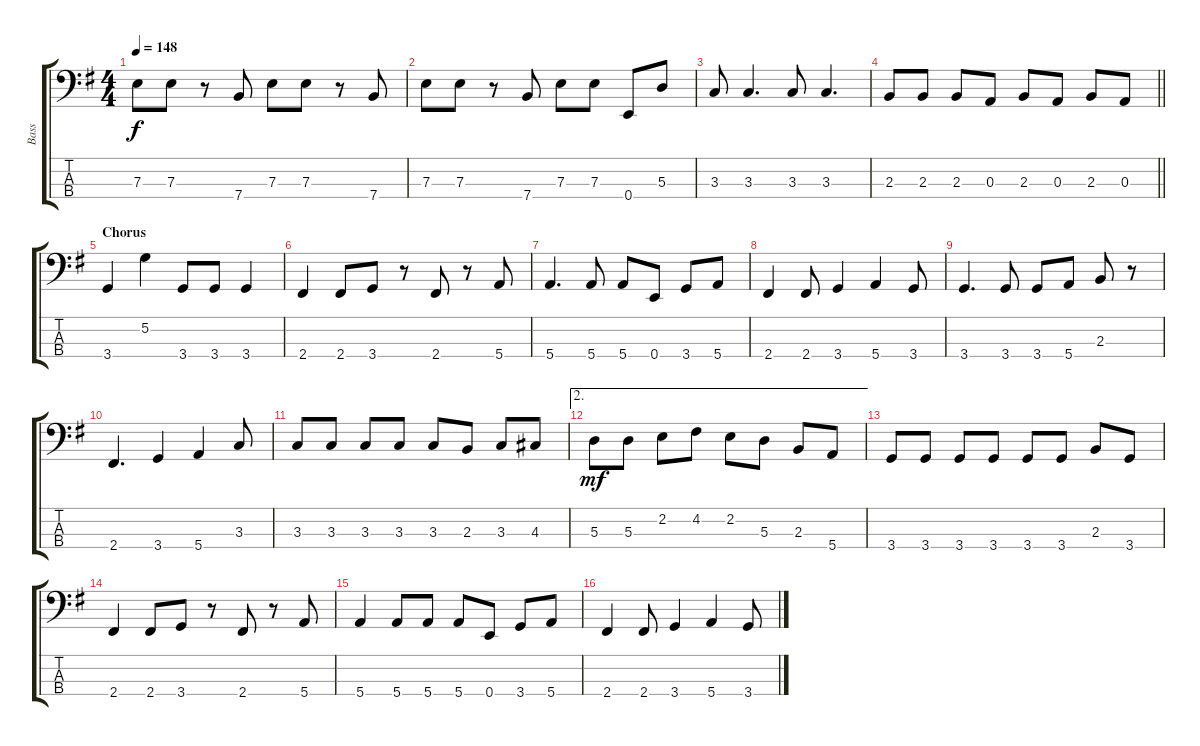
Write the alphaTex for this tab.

\track ("Bass" "Bass") {instrument electricbassfinger}
\staff {score tabs}
\tuning (G2 D2 A1 E1) {hide}
\ts (4 4)
\tempo 148
\clef f4
\ks g
7.3.8{dy f} 7.3.8 r.8 7.4.8 7.3.8 7.3.8 r.8 7.4.8 |
7.3.8 7.3.8 r.8 7.4.8 7.3.8 7.3.8 0.4.8 5.3.8 |
3.3.8 3.3.4{d} 3.3.8 3.3.4{d} |
\barLineRight lightlight
2.3.8 2.3.8 2.3.8 0.3.8 2.3.8 0.3.8 2.3.8 0.3.8 |
\section ("" "Chorus")
3.4.4 5.2.4 3.4.8 3.4.8 3.4.4 |
2.4.4 2.4.8 3.4.8 r.8 2.4.8 r.8 5.4.8 |
5.4.4{d} 5.4.8 5.4.8 0.4.8 3.4.8 5.4.8 |
2.4.4 2.4.8 3.4.4 5.4.4 3.4.8 |
3.4.4{d} 3.4.8 3.4.8 5.4.8 2.3.8 r.8 |
2.4.4{d} 3.4.4 5.4.4 3.3.8 |
3.3.8 3.3.8 3.3.8 3.3.8 3.3.8 2.3.8 3.3.8 4.3.8 |
\ae 2
5.3.8{dy mf} 5.3.8 2.2.8 4.2.8 2.2.8 5.3.8 2.3.8 5.4.8 |
3.4.8 3.4.8 3.4.8 3.4.8 3.4.8 3.4.8 2.3.8 3.4.8 |
2.4.4 2.4.8 3.4.8 r.8 2.4.8 r.8 5.4.8 |
5.4.4 5.4.8 5.4.8 5.4.8 0.4.8 3.4.8 5.4.8 |
2.4.4 2.4.8 3.4.4 5.4.4 3.4.8
